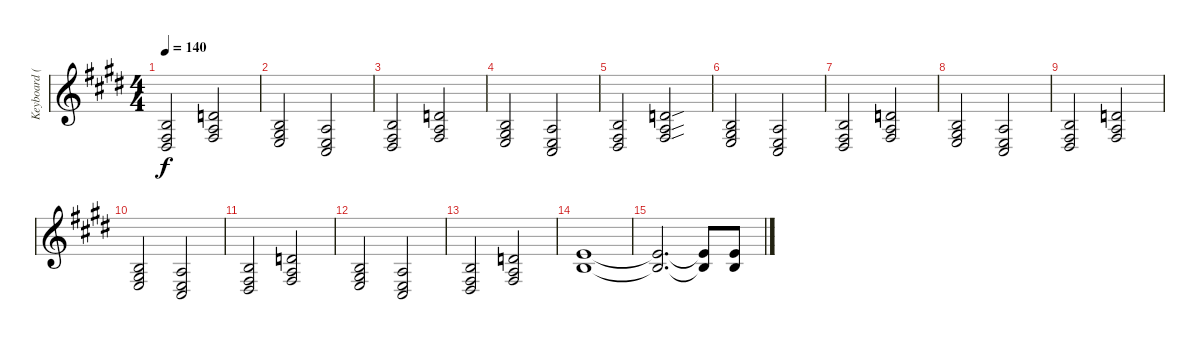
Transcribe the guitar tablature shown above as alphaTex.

\track ("Keyboard (Organ)" "Keyboard (") {instrument rockorgan}
\staff {score}
\tuning (E4 B3 G3 D3 A2 E2) {hide}
\ts (4 4)
\tempo 140
\clef g2
\ks e
(0.2 1.4 9.5).2{dy f} (3.2 2.3 4.4).2 |
(0.2 1.3 2.4).2 (2.3 2.4 4.5).2 |
(0.2 1.4 9.5).2 (3.2 2.3 4.4).2 |
(0.2 1.3 2.4).2 (2.3 2.4 4.5).2 |
(0.2 1.4 9.5).2 (3.2{sou} 2.3{sou} 4.4{sou}).2 |
(0.2 1.3 2.4).2 (2.3 2.4 4.5).2 |
(0.2 1.4 9.5).2 (3.2 2.3 4.4).2 |
(0.2 1.3 2.4).2 (2.3 2.4 4.5).2 |
(0.2 1.4 9.5).2 (3.2 2.3 4.4).2 |
(0.2 1.3 2.4).2 (2.3 2.4 4.5).2 |
(0.2 1.4 9.5).2 (3.2 2.3 4.4).2 |
(0.2 1.3 2.4).2 (2.3 2.4 4.5).2 |
(0.2 1.4 9.5).2 (3.2 2.3 4.4).2 |
(0.1 0.2).1 |
(0.1{t} 0.2{t}).2{d} (0.1{t} 0.2{t}).8 (0.1 0.2).8
